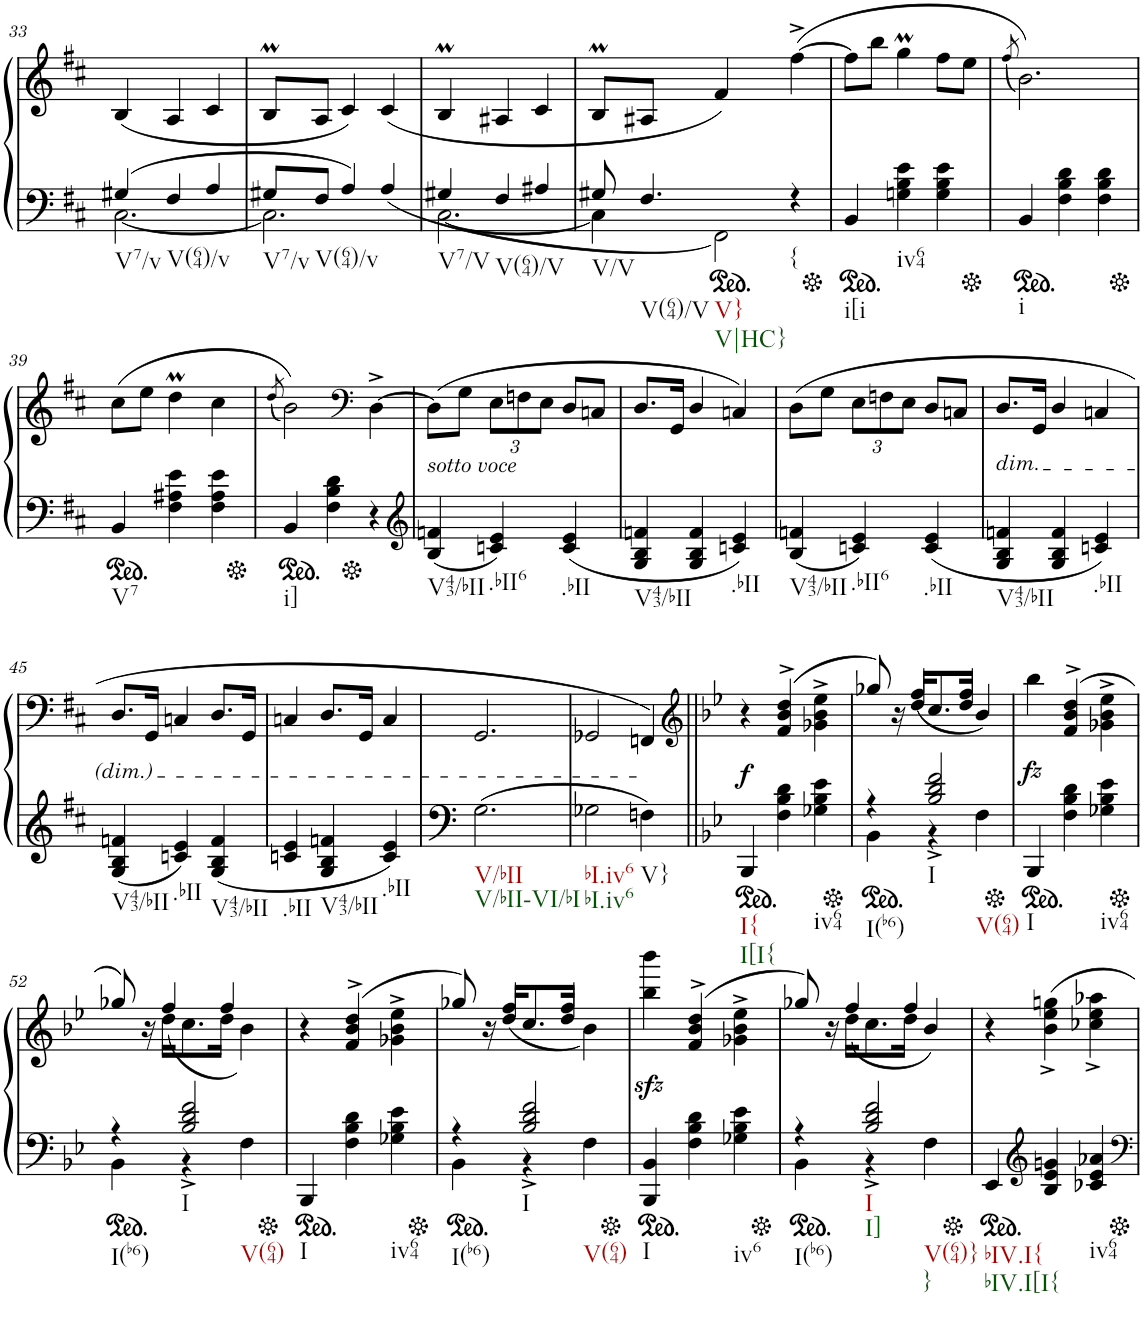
**kern	**kern	**dynam
*part2	*part1	*part1
*staff2	*staff1	*staff1
*I"Piano	*I"Piano	*
*I'Pno	*I'Pno	*
!!LO:PB:g=z
*clefF4	*clefG2	*
*k[f#c#]	*k[f#c#]	*
*b:	*b:	*
*M3/4	*M3/4	*
=33	=33	=33
*^	*	*
!LO:TX:b:t=V7/v	!	!	!
(4G#X/	[2.C#\	(4B/	.
!LO:TX:b:t=V(64)/v	!	!	!
4F#/	.	4A/	.
4A/	.	4c#/	.
=34	=34	=34	=34
!LO:TX:b:t=V7/v	!	!	!
8G#X/L	2.C#\]	8BM/L	.
!LO:TX:b:t=V(64)/v	!	!	!
8F#/J	.	8A/J	.
4A/)	.	4c#/)	.
(4A/	.	(4c#/	.
=35	=35	=35	=35
!LO:TX:b:t=V7/V	!	!	!
4G#X/	[2.C#\	4BM/	.
!LO:TX:b:t=V(64)/V	!	!	!
4F#/	.	4A#X/	.
4A#X/	.	4c#/	.
=36	=36	=36	=36
!LO:TX:b:t=V/V	!	!	!
8G#X/	4C#\]	8BM/L	.
!LO:TX:b:t=V(64)/V	!	!	!
!LO:TX:b:t=V}	!	!	!
!LO:TX:b:t=V|HC}	!	!	!
4.F#/	.	8A#X/J	.
*ped	*	*	*
.	2FF#\)	4f#/)	.
!LO:TX:b:t={	!	!	!
4r	.	([4ff#^\	.
*v	*v	*	*
=37	=37	=37
*ped	*	*
!LO:TX:b:t=i[i	!	!
4BB/	8ff#\L]	.
.	8bb\J	.
!LO:TX:b:t=iv64	!	!
4Gn\ 4B\ 4e\	4ggM\	.
4G\ 4B\ 4e\	8ff#\L	.
.	8ee\J	.
=38	=38	=38
.	(8qff#/	.
*Xped	*	*
*ped	*	*
!LO:TX:b:t=i	!	!
4BB/	2.b\))	.
4F#\ 4B\ 4d\	.	.
4F#\ 4B\ 4d\	.	.
!!LO:LB:g=z
=39	=39	=39
*Xped	*	*
*ped	*	*
!LO:TX:b:t=V7	!	!
4BB/	(8cc#\L	.
.	8ee\J	.
4F#\ 4A#X\ 4e\	4ddM\	.
4F#\ 4A#\ 4e\	4cc#\	.
=40	=40	=40
.	(8qdd/	.
*Xped	*	*
*ped	*	*
!LO:TX:b:t=i]	!	!
4BB/	2b\))	.
4F#\ 4B\ 4d\	.	.
*	*clefF4	*
*Xped	*	*
4r	[4D^\	.
=41	=41	=41
*clefG2	*	*
!	!LO:TX:b:i:t=sotto voce	!
!LO:TX:b:t=V43/bII	!	!
(4B/ 4fn/	(8D\L]	.
.	8G\J	.
*	*Xbrackettup	*
!LO:TX:b:t=.bII6	!	!
4cn/ 4e/)	12E\L	.
.	12Fn\	.
.	12E\J	.
!LO:TX:b:t=.bII	!	!
(4c/ 4e/	8D/L	.
.	8Cn/J	.
=42	=42	=42
!LO:TX:b:t=V43/bII	!	!
4G/ 4B/ 4fn/	8.D/L	.
.	16GG/Jk	.
4G/ 4B/ 4f/	4D/	.
!LO:TX:b:t=.bII	!	!
4cn/ 4e/)	4Cn/)	.
=43	=43	=43
!LO:TX:b:t=V43/bII	!	!
(4B/ 4fn/	(8D\L	.
.	8G\J	.
!LO:TX:b:t=.bII6	!	!
4cn/ 4e/)	12E\L	.
.	12Fn\	.
.	12E\J	.
!LO:TX:b:t=.bII	!	!
(4c/ 4e/	8D/L	.
.	8Cn/J	.
=44	=44	=44
!	!LO:TX:b:i:t=dim.	!
!LO:TX:b:t=V43/bII	!	!
4G/ 4B/ 4fn/	8.D/L	.
.	16GG/Jk	.
4G/ 4B/ 4f/	4D/	.
!LO:TX:b:t=.bII	!	!
4cn/ 4e/)	4Cn/	.
!!LO:LB:g=z
=45	=45	=45
!LO:TX:b:t=V43/bII	!	!
(4G/ 4B/ 4fn/	8.D/L	.
.	16GG/Jk	.
!LO:TX:b:t=.bII	!	!
4cn/ 4e/)	4Cn/	.
!LO:TX:b:t=V43/bII	!	!
(4G/ 4B/ 4f/	8.D/L	.
.	16GG/Jk	.
=46	=46	=46
!LO:TX:b:t=.bII	!	!
4cn/ 4e/	4Cn/	.
!LO:TX:b:t=V43/bII	!	!
4G/ 4B/ 4fn/	8.D/L	.
.	16GG/Jk	.
!LO:TX:b:t=.bII	!	!
4c/ 4e/)	4C/	.
=47	=47	=47
!LO:TX:b:t=V/bII	!	!
!LO:TX:b:t=V/bII-VI/bI	!	!
(2.G\	2.GG/	.
=48	=48	=48
!LO:TX:b:t=bI.iv6	!	!
!LO:TX:b:t=bI.iv6	!	!
2G-X\	2GG-X/	.
!LO:TX:b:t=V}	!	!
4Fn\)	4FFn/)	.
=49||	=49||	=49||
*	*clefG2	*
*k[b-e-]	*k[b-e-]	*
*ped	*	*
!LO:TX:b:t=I{	!	!
!LO:TX:b:t=I[I{	!	!
!	!	!LO:DY:b
4BBB-/	4r	f
4F\ 4B-\ 4d\	(4f/^> 4b-/^> 4dd/^>	.
!LO:TX:b:t=iv64	!	!
4G-X\ 4B-\ 4e-\	4g-X\^ 4b-\^ 4ee-\^	.
=50	=50	=50
*Xped	*	*
*ped	*	*
*^	*^	*
!LO:TX:b:t=I(b6)	!	!	!	!
4r	4BB-\	8gg-X/)	8.ryy	.
.	.	16r	.	.
.	.	16dd/KL	(4ff/	.
!LO:TX:b:t=I	!	!	!	!
!LO:TX:b:t=V(64)	!	!	!	!
2B-/^< 2d/^< 2f/^<	4r	8.cc/	.	.
.	.	16dd/Jk	4ff/	.
.	4F\	(4b-/	.	.
.	.	.	16ryy	.
*v	*v	*	*	*
*	*v	*v	*
=51	=51	=51
*Xped	*	*
*ped	*	*
*	*^	*
!LO:TX:b:t=I	!	!	!
!	!	!	!LO:DY:b
*	*v	*v	*
4BBB-/	4bb-\	fz
4F\ 4B-\ 4d\	4f/^> 4b-/^> 4dd/^>	.
!LO:TX:b:t=iv64	!	!
4G-X\ 4B-\ 4e-\	4g-X\^ 4b-\^ 4ee-\^	.
!!LO:LB:g=z
=52	=52	=52
*Xped	*	*
*ped	*	*
*^	*^	*
!LO:TX:b:t=I(b6)	!	!	!	!
4r	4BB-\	8gg-X/)	8.ryy	.
.	.	16r	.	.
.	.	16dd\KL	(4ff/	.
!LO:TX:b:t=I	!	!	!	!
!LO:TX:b:t=V(64)	!	!	!	!
2B-/^< 2d/^< 2f/^<	4r	8.cc\	.	.
.	.	16dd\Jk	4ff/	.
.	4F\	(4b-\	.	.
.	.	.	16ryy	.
*v	*v	*	*	*
*	*v	*v	*
=53	=53	=53
*Xped	*	*
*ped	*	*
*	*^	*
!LO:TX:b:t=I	!	!	!
*	*v	*v	*
4BBB-/	4r	.
4F\ 4B-\ 4d\	4f/^> 4b-/^> 4dd/^>	.
!LO:TX:b:t=iv64	!	!
4G-X\ 4B-\ 4e-\	4g-X\^ 4b-\^ 4ee-\^	.
=54	=54	=54
*Xped	*	*
*ped	*	*
*^	*^	*
!LO:TX:b:t=I(b6)	!	!	!	!
4r	4BB-\	8gg-X/)	8.ryy	.
.	.	16r	.	.
.	.	16dd/KL	(4ff/	.
!LO:TX:b:t=I	!	!	!	!
!LO:TX:b:t=V(64)	!	!	!	!
2B-/^< 2d/^< 2f/^<	4r	8.cc/	.	.
.	.	16dd/Jk	4ff/	.
.	4F\	(4b-\	.	.
.	.	.	16ryy	.
*v	*v	*	*	*
*	*v	*v	*
=55	=55	=55
*Xped	*	*
*ped	*	*
*	*^	*
!LO:TX:b:t=I	!	!	!
*	*v	*v	*
4BBB-/ 4BB-/	4bb-\zz< 4bbb-\zz<	.
4F\ 4B-\ 4d\	4f/^> 4b-/^> 4dd/^>	.
!LO:TX:b:t=iv6	!	!
4G-X\ 4B-\ 4e-\	4g-X\^ 4b-\^ 4ee-\^	.
=56	=56	=56
*Xped	*	*
*ped	*	*
*^	*^	*
!LO:TX:b:t=I(b6)	!	!	!	!
4r	4BB-\	8gg-X/)	8.ryy	.
.	.	16r	.	.
.	.	16dd\KL	4ff/	.
!LO:TX:b:t=I	!	!	!	!
!LO:TX:b:t=I]	!	!	!	!
!LO:TX:b:t=V(64)}	!	!	!	!
!LO:TX:b:t=}	!	!	!	!
2B-/^< 2d/^< 2f/^<	4r	8.cc\	.	.
.	.	16dd\Jk	4ff/	.
.	4F\	(4b-/	.	.
.	.	.	16ryy	.
*v	*v	*	*	*
*	*v	*v	*
=57	=57	=57
*Xped	*	*
*	*^	*
!LO:TX:b:t=bIV.I{	!	!	!
!LO:TX:b:t=bIV.I[I{	!	!	!
*	*v	*v	*
4EE-/	4r	.
*clefG2	*	*
4B-/ 4e-/ 4gn/	4b-\^< 4ee-\^< 4ggn\^<	.
!LO:TX:b:t=iv64	!	!
4c-X/ 4e-/ 4a-X/	4cc-X\^< 4ee-\^< 4aa-X\^<	.
*Xped	*	*
=	=	=
*-	*-	*-
